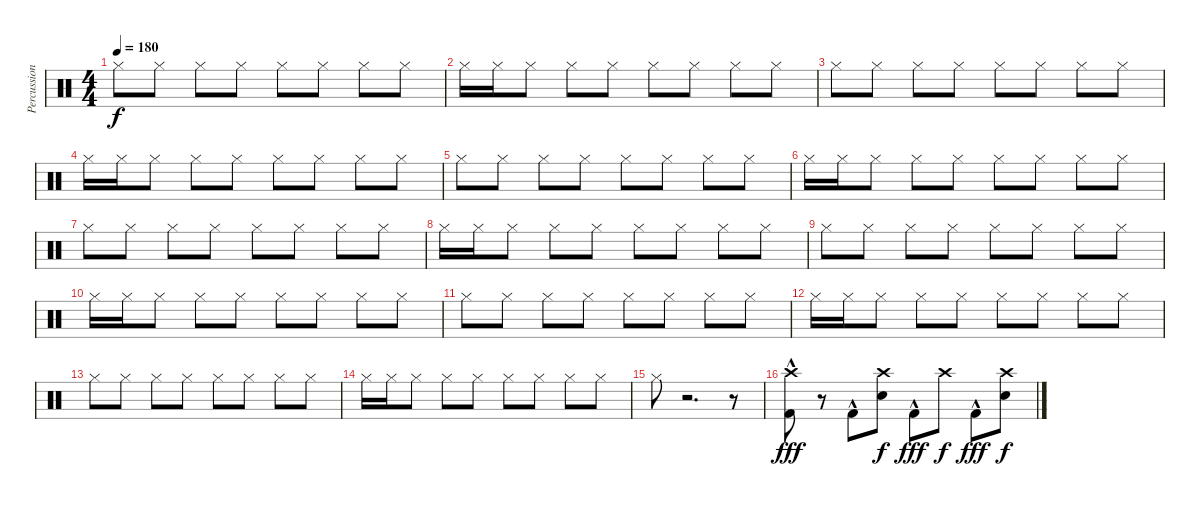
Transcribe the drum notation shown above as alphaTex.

\track ("Percussion" "Percussion") {instrument percussion}
\staff {score}
\articulation defaults
\ts (4 4)
\tempo 180
\clef neutral
\ks c "Hi-Hat (closed)".8{dy f} "Hi-Hat (closed)".8 "Hi-Hat (closed)".8 "Hi-Hat (closed)".8 "Hi-Hat (closed)".8 "Hi-Hat (closed)".8 "Hi-Hat (closed)".8 "Hi-Hat (closed)".8
|
"Hi-Hat (closed)".16 "Hi-Hat (closed)".16 "Hi-Hat (closed)".8 "Hi-Hat (closed)".8 "Hi-Hat (closed)".8 "Hi-Hat (closed)".8 "Hi-Hat (closed)".8 "Hi-Hat (closed)".8 "Hi-Hat (closed)".8 |
"Hi-Hat (closed)".8 "Hi-Hat (closed)".8 "Hi-Hat (closed)".8 "Hi-Hat (closed)".8 "Hi-Hat (closed)".8 "Hi-Hat (closed)".8 "Hi-Hat (closed)".8 "Hi-Hat (closed)".8 |
"Hi-Hat (closed)".16 "Hi-Hat (closed)".16 "Hi-Hat (closed)".8 "Hi-Hat (closed)".8 "Hi-Hat (closed)".8 "Hi-Hat (closed)".8 "Hi-Hat (closed)".8 "Hi-Hat (closed)".8 "Hi-Hat (closed)".8 |
"Hi-Hat (closed)".8 "Hi-Hat (closed)".8 "Hi-Hat (closed)".8 "Hi-Hat (closed)".8 "Hi-Hat (closed)".8 "Hi-Hat (closed)".8 "Hi-Hat (closed)".8 "Hi-Hat (closed)".8 |
"Hi-Hat (closed)".16 "Hi-Hat (closed)".16 "Hi-Hat (closed)".8 "Hi-Hat (closed)".8 "Hi-Hat (closed)".8 "Hi-Hat (closed)".8 "Hi-Hat (closed)".8 "Hi-Hat (closed)".8 "Hi-Hat (closed)".8 |
"Hi-Hat (closed)".8 "Hi-Hat (closed)".8 "Hi-Hat (closed)".8 "Hi-Hat (closed)".8 "Hi-Hat (closed)".8 "Hi-Hat (closed)".8 "Hi-Hat (closed)".8 "Hi-Hat (closed)".8 |
"Hi-Hat (closed)".16 "Hi-Hat (closed)".16 "Hi-Hat (closed)".8 "Hi-Hat (closed)".8 "Hi-Hat (closed)".8 "Hi-Hat (closed)".8 "Hi-Hat (closed)".8 "Hi-Hat (closed)".8 "Hi-Hat (closed)".8 |
"Hi-Hat (closed)".8 "Hi-Hat (closed)".8 "Hi-Hat (closed)".8 "Hi-Hat (closed)".8 "Hi-Hat (closed)".8 "Hi-Hat (closed)".8 "Hi-Hat (closed)".8 "Hi-Hat (closed)".8 |
"Hi-Hat (closed)".16 "Hi-Hat (closed)".16 "Hi-Hat (closed)".8 "Hi-Hat (closed)".8 "Hi-Hat (closed)".8 "Hi-Hat (closed)".8 "Hi-Hat (closed)".8 "Hi-Hat (closed)".8 "Hi-Hat (closed)".8 |
"Hi-Hat (closed)".8 "Hi-Hat (closed)".8 "Hi-Hat (closed)".8 "Hi-Hat (closed)".8 "Hi-Hat (closed)".8 "Hi-Hat (closed)".8 "Hi-Hat (closed)".8 "Hi-Hat (closed)".8 |
"Hi-Hat (closed)".16 "Hi-Hat (closed)".16 "Hi-Hat (closed)".8 "Hi-Hat (closed)".8 "Hi-Hat (closed)".8 "Hi-Hat (closed)".8 "Hi-Hat (closed)".8 "Hi-Hat (closed)".8 "Hi-Hat (closed)".8 |
"Hi-Hat (closed)".8 "Hi-Hat (closed)".8 "Hi-Hat (closed)".8 "Hi-Hat (closed)".8 "Hi-Hat (closed)".8 "Hi-Hat (closed)".8 "Hi-Hat (closed)".8 "Hi-Hat (closed)".8 |
"Hi-Hat (closed)".16 "Hi-Hat (closed)".16 "Hi-Hat (closed)".8 "Hi-Hat (closed)".8 "Hi-Hat (closed)".8 "Hi-Hat (closed)".8 "Hi-Hat (closed)".8 "Hi-Hat (closed)".8 "Hi-Hat (closed)".8 |
"Hi-Hat (closed)".8 r.2{d} r.8 |
("Crash high (hit)" "Kick (hit) 2"{hac}).8{dy fff volume 16} r.8 "Kick (hit) 2"{hac}.8 ("Crash high (hit)" "Electric Snare (hit)").8{dy f} "Kick (hit) 2"{hac}.8{dy fff} "Crash high (hit)".8{dy f} "Kick (hit) 2"{hac}.8{dy fff} ("Crash high (hit)" "Electric Snare (hit)").8{dy f}
